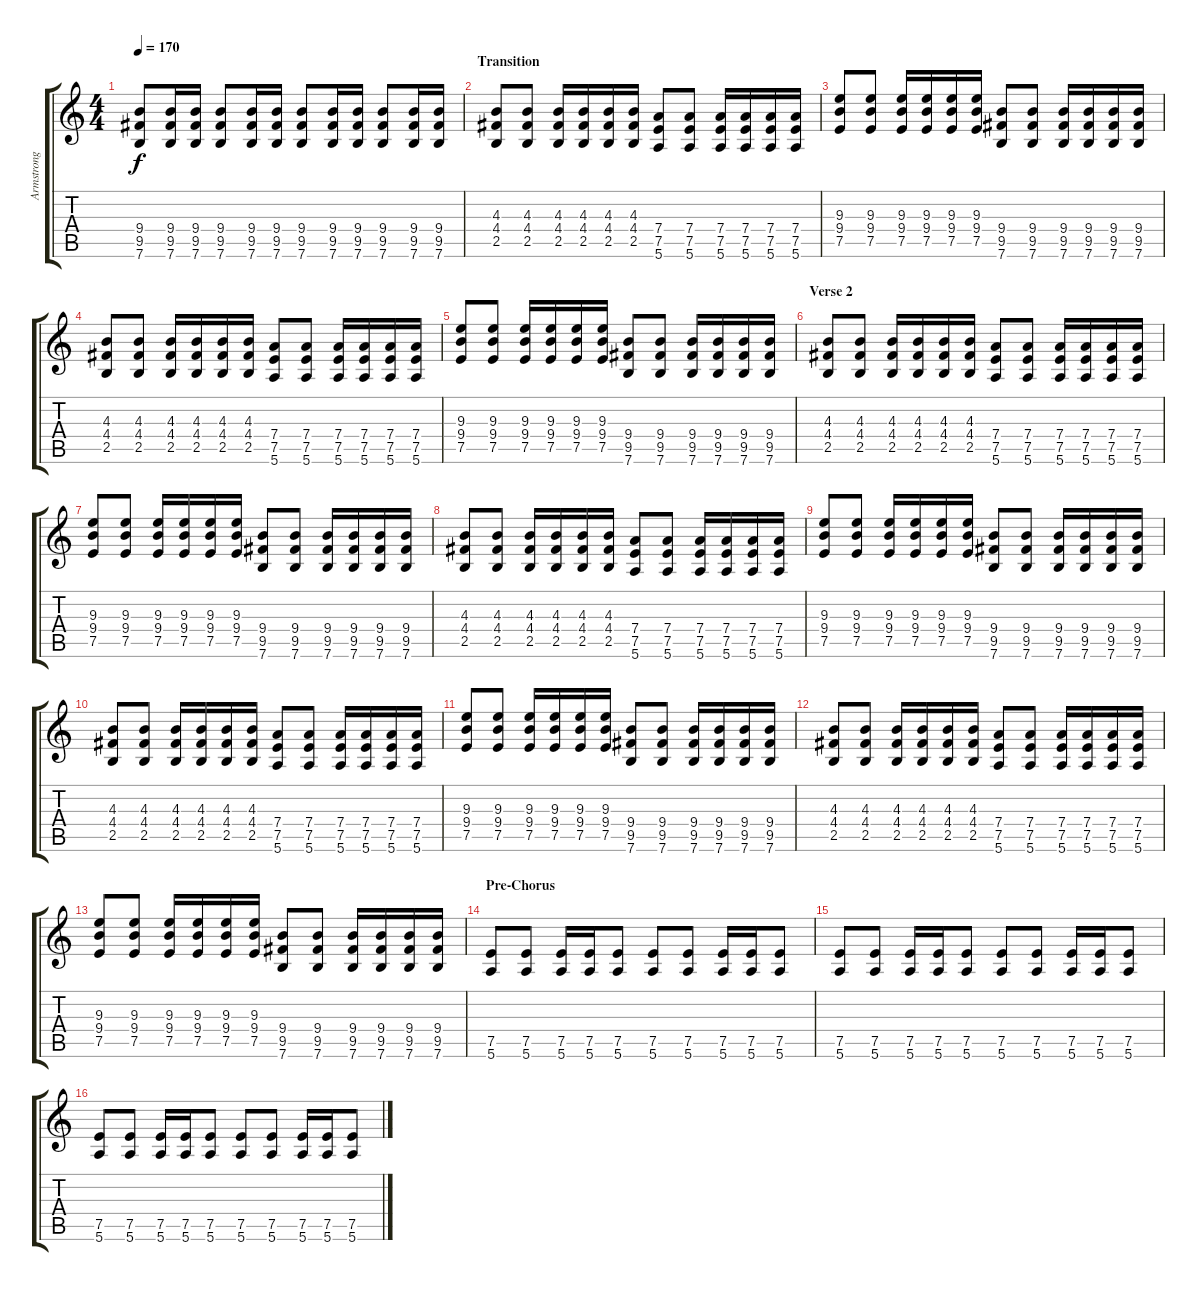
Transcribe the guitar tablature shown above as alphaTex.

\track ("Armstrong" "Armstrong") {instrument distortionguitar}
\staff {score tabs}
\tuning (E4 B3 G3 D3 A2 E2) {hide}
\ts (4 4)
\tempo 170
\clef g2
\ks c
(9.4 9.5 7.6).8{dy f} (9.4 9.5 7.6).16 (9.4 9.5 7.6).16 (9.4 9.5 7.6).8 (9.4 9.5 7.6).16 (9.4 9.5 7.6).16 (9.4 9.5 7.6).8 (9.4 9.5 7.6).16 (9.4 9.5 7.6).16 (9.4 9.5 7.6).8 (9.4 9.5 7.6).16 (9.4 9.5 7.6).16 |
\section ("" "Transition")
(4.3 4.4 2.5).8 (4.3 4.4 2.5).8 (4.3 4.4 2.5).16 (4.3 4.4 2.5).16 (4.3 4.4 2.5).16 (4.3 4.4 2.5).16 (7.4 7.5 5.6).8 (7.4 7.5 5.6).8 (7.4 7.5 5.6).16 (7.4 7.5 5.6).16 (7.4 7.5 5.6).16 (7.4 7.5 5.6).16 |
(9.3 9.4 7.5).8 (9.3 9.4 7.5).8 (9.3 9.4 7.5).16 (9.3 9.4 7.5).16 (9.3 9.4 7.5).16 (9.3 9.4 7.5).16 (9.4 9.5 7.6).8 (9.4 9.5 7.6).8 (9.4 9.5 7.6).16 (9.4 9.5 7.6).16 (9.4 9.5 7.6).16 (9.4 9.5 7.6).16 |
(4.3 4.4 2.5).8 (4.3 4.4 2.5).8 (4.3 4.4 2.5).16 (4.3 4.4 2.5).16 (4.3 4.4 2.5).16 (4.3 4.4 2.5).16 (7.4 7.5 5.6).8 (7.4 7.5 5.6).8 (7.4 7.5 5.6).16 (7.4 7.5 5.6).16 (7.4 7.5 5.6).16 (7.4 7.5 5.6).16 |
(9.3 9.4 7.5).8 (9.3 9.4 7.5).8 (9.3 9.4 7.5).16 (9.3 9.4 7.5).16 (9.3 9.4 7.5).16 (9.3 9.4 7.5).16 (9.4 9.5 7.6).8 (9.4 9.5 7.6).8 (9.4 9.5 7.6).16 (9.4 9.5 7.6).16 (9.4 9.5 7.6).16 (9.4 9.5 7.6).16 |
\section ("" "Verse 2")
(4.3 4.4 2.5).8 (4.3 4.4 2.5).8 (4.3 4.4 2.5).16 (4.3 4.4 2.5).16 (4.3 4.4 2.5).16 (4.3 4.4 2.5).16 (7.4 7.5 5.6).8 (7.4 7.5 5.6).8 (7.4 7.5 5.6).16 (7.4 7.5 5.6).16 (7.4 7.5 5.6).16 (7.4 7.5 5.6).16 |
(9.3 9.4 7.5).8 (9.3 9.4 7.5).8 (9.3 9.4 7.5).16 (9.3 9.4 7.5).16 (9.3 9.4 7.5).16 (9.3 9.4 7.5).16 (9.4 9.5 7.6).8 (9.4 9.5 7.6).8 (9.4 9.5 7.6).16 (9.4 9.5 7.6).16 (9.4 9.5 7.6).16 (9.4 9.5 7.6).16 |
(4.3 4.4 2.5).8 (4.3 4.4 2.5).8 (4.3 4.4 2.5).16 (4.3 4.4 2.5).16 (4.3 4.4 2.5).16 (4.3 4.4 2.5).16 (7.4 7.5 5.6).8 (7.4 7.5 5.6).8 (7.4 7.5 5.6).16 (7.4 7.5 5.6).16 (7.4 7.5 5.6).16 (7.4 7.5 5.6).16 |
(9.3 9.4 7.5).8 (9.3 9.4 7.5).8 (9.3 9.4 7.5).16 (9.3 9.4 7.5).16 (9.3 9.4 7.5).16 (9.3 9.4 7.5).16 (9.4 9.5 7.6).8 (9.4 9.5 7.6).8 (9.4 9.5 7.6).16 (9.4 9.5 7.6).16 (9.4 9.5 7.6).16 (9.4 9.5 7.6).16 |
(4.3 4.4 2.5).8 (4.3 4.4 2.5).8 (4.3 4.4 2.5).16 (4.3 4.4 2.5).16 (4.3 4.4 2.5).16 (4.3 4.4 2.5).16 (7.4 7.5 5.6).8 (7.4 7.5 5.6).8 (7.4 7.5 5.6).16 (7.4 7.5 5.6).16 (7.4 7.5 5.6).16 (7.4 7.5 5.6).16 |
(9.3 9.4 7.5).8 (9.3 9.4 7.5).8 (9.3 9.4 7.5).16 (9.3 9.4 7.5).16 (9.3 9.4 7.5).16 (9.3 9.4 7.5).16 (9.4 9.5 7.6).8 (9.4 9.5 7.6).8 (9.4 9.5 7.6).16 (9.4 9.5 7.6).16 (9.4 9.5 7.6).16 (9.4 9.5 7.6).16 |
(4.3 4.4 2.5).8 (4.3 4.4 2.5).8 (4.3 4.4 2.5).16 (4.3 4.4 2.5).16 (4.3 4.4 2.5).16 (4.3 4.4 2.5).16 (7.4 7.5 5.6).8 (7.4 7.5 5.6).8 (7.4 7.5 5.6).16 (7.4 7.5 5.6).16 (7.4 7.5 5.6).16 (7.4 7.5 5.6).16 |
(9.3 9.4 7.5).8 (9.3 9.4 7.5).8 (9.3 9.4 7.5).16 (9.3 9.4 7.5).16 (9.3 9.4 7.5).16 (9.3 9.4 7.5).16 (9.4 9.5 7.6).8 (9.4 9.5 7.6).8 (9.4 9.5 7.6).16 (9.4 9.5 7.6).16 (9.4 9.5 7.6).16 (9.4 9.5 7.6).16 |
\section ("" "Pre-Chorus")
(7.5 5.6).8 (7.5 5.6).8 (7.5 5.6).16 (7.5 5.6).16 (7.5 5.6).8 (7.5 5.6).8 (7.5 5.6).8 (7.5 5.6).16 (7.5 5.6).16 (7.5 5.6).8 |
(7.5 5.6).8 (7.5 5.6).8 (7.5 5.6).16 (7.5 5.6).16 (7.5 5.6).8 (7.5 5.6).8 (7.5 5.6).8 (7.5 5.6).16 (7.5 5.6).16 (7.5 5.6).8 |
(7.5 5.6).8 (7.5 5.6).8 (7.5 5.6).16 (7.5 5.6).16 (7.5 5.6).8 (7.5 5.6).8 (7.5 5.6).8 (7.5 5.6).16 (7.5 5.6).16 (7.5 5.6).8
